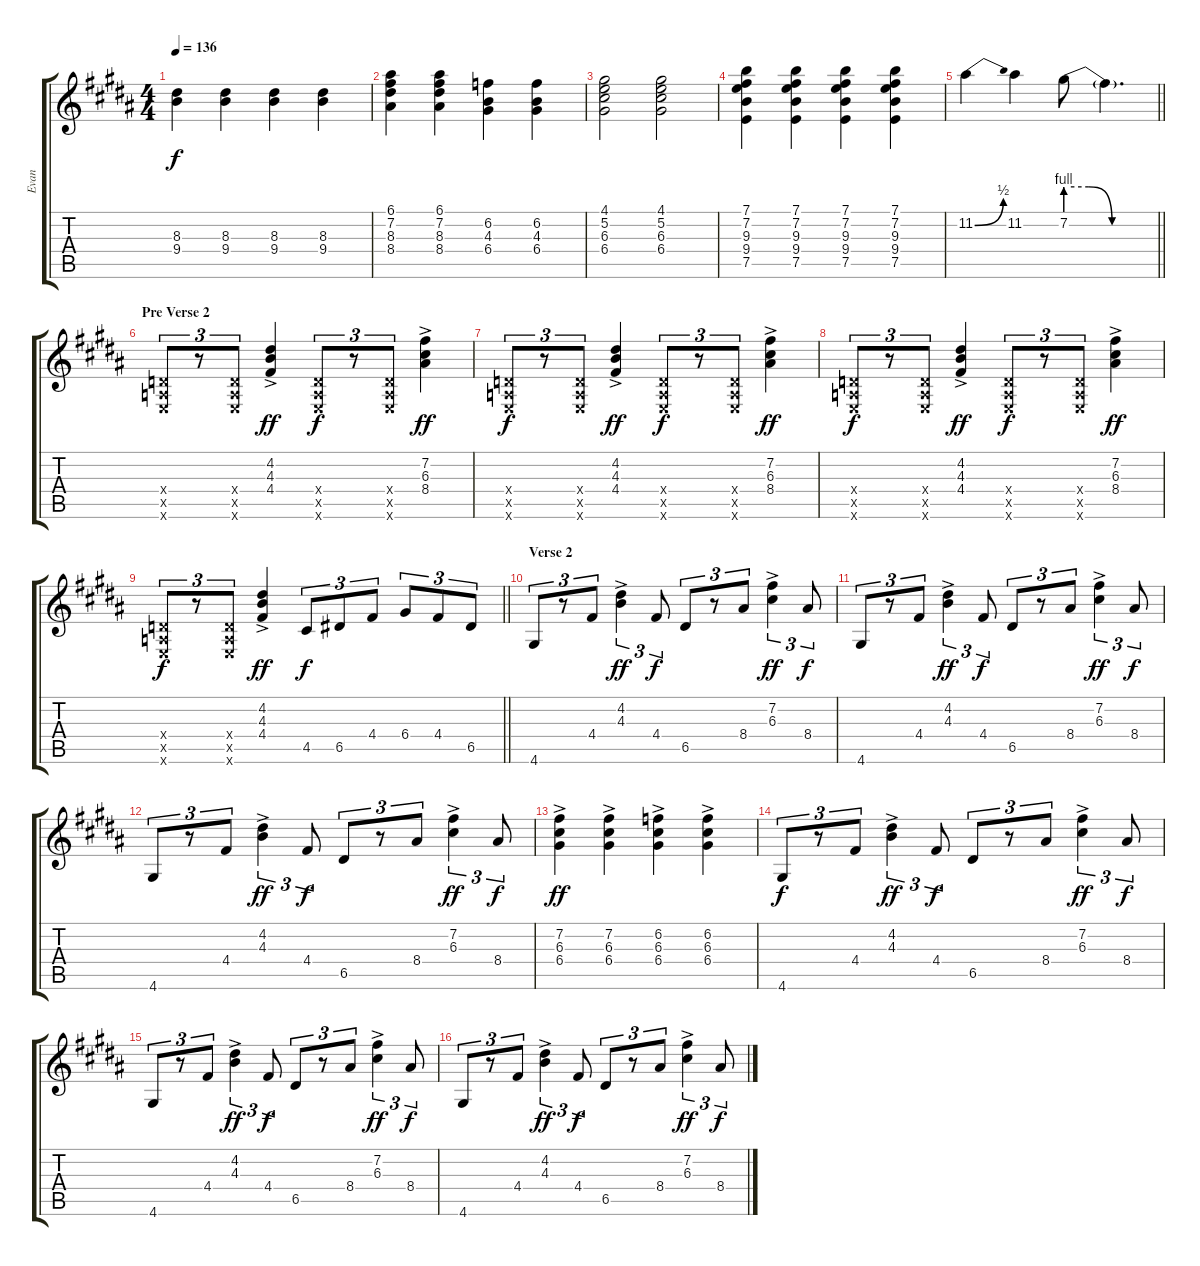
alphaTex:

\track ("Evan" "Evan") {instrument overdrivenguitar}
\staff {score tabs}
\tuning (E4 B3 G3 D3 A2 E2) {hide}
\ts (4 4)
\tempo 136
\clef g2
\ks b
(8.3 9.4).4{dy f} (8.3 9.4).4 (8.3 9.4).4 (8.3 9.4).4 |
(6.1 7.2 8.3 8.4).4 (6.1 7.2 8.3 8.4).4 (6.2 4.3 6.4).4 (6.2 4.3 6.4).4 |
(4.1 5.2 6.3 6.4).2 (4.1 5.2 6.3 6.4).2 |
(7.1 7.2 9.3 9.4 7.5).4 (7.1 7.2 9.3 9.4 7.5).4 (7.1 7.2 9.3 9.4 7.5).4 (7.1 7.2 9.3 9.4 7.5).4 |
\barLineRight lightlight
11.2{be (bend 0 0 60 2)}.4 11.2.4 7.2{be (custom 0 4 15 4 30 0 60 0)}.8 7.2{t}.4{d} |
\section ("" "Pre Verse 2")
(0.4{x} 0.5{x} 0.6{x}).8{tu (3 2)} r.8{tu (3 2)} (0.4{x} 0.5{x} 0.6{x}).8{tu (3 2)} (4.2{ac} 4.3{ac} 4.4{ac}).4{dy ff} (0.4{x} 0.5{x} 0.6{x}).8{tu (3 2) dy f} r.8{tu (3 2)} (0.4{x} 0.5{x} 0.6{x}).8{tu (3 2)} (7.2{ac} 6.3{ac} 8.4{ac}).4{dy ff} |
(0.4{x} 0.5{x} 0.6{x}).8{tu (3 2) dy f} r.8{tu (3 2)} (0.4{x} 0.5{x} 0.6{x}).8{tu (3 2)} (4.2{ac} 4.3{ac} 4.4{ac}).4{dy ff} (0.4{x} 0.5{x} 0.6{x}).8{tu (3 2) dy f} r.8{tu (3 2)} (0.4{x} 0.5{x} 0.6{x}).8{tu (3 2)} (7.2{ac} 6.3{ac} 8.4{ac}).4{dy ff} |
(0.4{x} 0.5{x} 0.6{x}).8{tu (3 2) dy f} r.8{tu (3 2)} (0.4{x} 0.5{x} 0.6{x}).8{tu (3 2)} (4.2{ac} 4.3{ac} 4.4{ac}).4{dy ff} (0.4{x} 0.5{x} 0.6{x}).8{tu (3 2) dy f} r.8{tu (3 2)} (0.4{x} 0.5{x} 0.6{x}).8{tu (3 2)} (7.2{ac} 6.3{ac} 8.4{ac}).4{dy ff} |
\barLineRight lightlight
(0.4{x} 0.5{x} 0.6{x}).8{tu (3 2) dy f} r.8{tu (3 2)} (0.4{x} 0.5{x} 0.6{x}).8{tu (3 2)} (4.2{ac} 4.3{ac} 4.4{ac}).4{dy ff} 4.5.8{tu (3 2) dy f} 6.5.8{tu (3 2)} 4.4.8{tu (3 2)} 6.4.8{tu (3 2)} 4.4.8{tu (3 2)} 6.5.8{tu (3 2)} |
\section ("" "Verse 2")
4.6.8{tu (3 2)} r.8{tu (3 2)} 4.4.8{tu (3 2)} (4.2{ac} 4.3{ac}).4{tu (3 2) dy ff} 4.4.8{tu (3 2) dy f} 6.5.8{tu (3 2)} r.8{tu (3 2)} 8.4.8{tu (3 2)} (7.2{ac} 6.3{ac}).4{tu (3 2) dy ff} 8.4.8{tu (3 2) dy f} |
4.6.8{tu (3 2)} r.8{tu (3 2)} 4.4.8{tu (3 2)} (4.2{ac} 4.3{ac}).4{tu (3 2) dy ff} 4.4.8{tu (3 2) dy f} 6.5.8{tu (3 2)} r.8{tu (3 2)} 8.4.8{tu (3 2)} (7.2{ac} 6.3{ac}).4{tu (3 2) dy ff} 8.4.8{tu (3 2) dy f} |
4.6.8{tu (3 2)} r.8{tu (3 2)} 4.4.8{tu (3 2)} (4.2{ac} 4.3{ac}).4{tu (3 2) dy ff} 4.4.8{tu (3 2) dy f} 6.5.8{tu (3 2)} r.8{tu (3 2)} 8.4.8{tu (3 2)} (7.2{ac} 6.3{ac}).4{tu (3 2) dy ff} 8.4.8{tu (3 2) dy f} |
(7.2{ac} 6.3{ac} 6.4{ac}).4{dy ff} (7.2{ac} 6.3{ac} 6.4{ac}).4 (6.2{ac} 6.3{ac} 6.4{ac}).4 (6.2{ac} 6.3{ac} 6.4{ac}).4 |
4.6.8{tu (3 2) dy f} r.8{tu (3 2)} 4.4.8{tu (3 2)} (4.2{ac} 4.3{ac}).4{tu (3 2) dy ff} 4.4.8{tu (3 2) dy f} 6.5.8{tu (3 2)} r.8{tu (3 2)} 8.4.8{tu (3 2)} (7.2{ac} 6.3{ac}).4{tu (3 2) dy ff} 8.4.8{tu (3 2) dy f} |
4.6.8{tu (3 2)} r.8{tu (3 2)} 4.4.8{tu (3 2)} (4.2{ac} 4.3{ac}).4{tu (3 2) dy ff} 4.4.8{tu (3 2) dy f} 6.5.8{tu (3 2)} r.8{tu (3 2)} 8.4.8{tu (3 2)} (7.2{ac} 6.3{ac}).4{tu (3 2) dy ff} 8.4.8{tu (3 2) dy f} |
4.6.8{tu (3 2)} r.8{tu (3 2)} 4.4.8{tu (3 2)} (4.2{ac} 4.3{ac}).4{tu (3 2) dy ff} 4.4.8{tu (3 2) dy f} 6.5.8{tu (3 2)} r.8{tu (3 2)} 8.4.8{tu (3 2)} (7.2{ac} 6.3{ac}).4{tu (3 2) dy ff} 8.4.8{tu (3 2) dy f}
